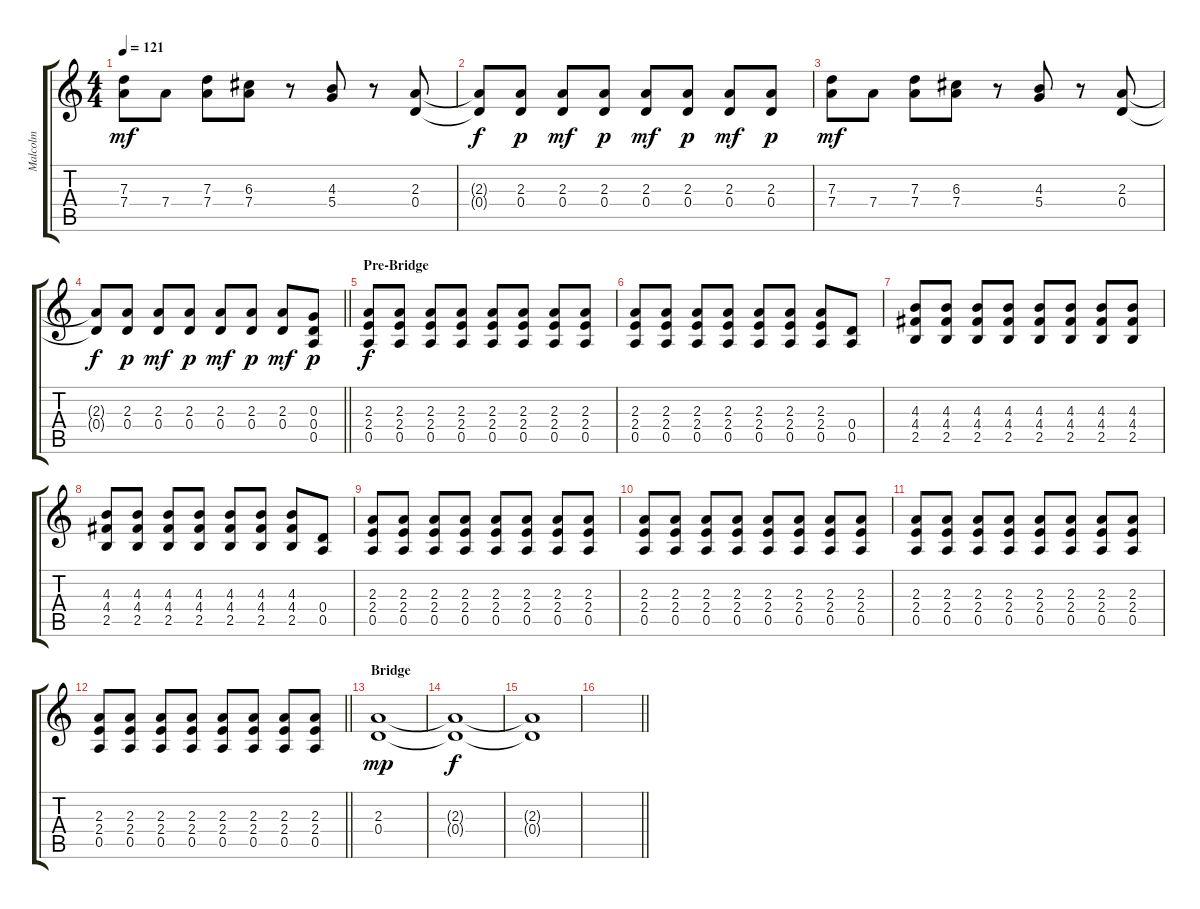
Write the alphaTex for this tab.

\track ("Malcolm" "Malcolm") {instrument distortionguitar}
\staff {score tabs}
\tuning (E4 B3 G3 D3 A2 E2) {hide}
\ts (4 4)
\tempo 121
\clef g2
\ks c
(7.3 7.4).8{dy mf} 7.4.8 (7.3 7.4).8 (6.3 7.4).8 r.8 (4.3 5.4).8 r.8 (2.3 0.4).8 |
(2.3{t} 0.4{t}).8{dy f} (2.3 0.4).8{dy p} (2.3 0.4).8{dy mf} (2.3 0.4).8{dy p} (2.3 0.4).8{dy mf} (2.3 0.4).8{dy p} (2.3 0.4).8{dy mf} (2.3 0.4).8{dy p} |
(7.3 7.4).8{dy mf} 7.4.8 (7.3 7.4).8 (6.3 7.4).8 r.8 (4.3 5.4).8 r.8 (2.3 0.4).8 |
\barLineRight lightlight
(2.3{t} 0.4{t}).8{dy f} (2.3 0.4).8{dy p} (2.3 0.4).8{dy mf} (2.3 0.4).8{dy p} (2.3 0.4).8{dy mf} (2.3 0.4).8{dy p} (2.3 0.4).8{dy mf} (0.3 0.4 0.5).8{dy p} |
\section ("" "Pre-Bridge")
(2.3 2.4 0.5).8{dy f} (2.3 2.4 0.5).8 (2.3 2.4 0.5).8 (2.3 2.4 0.5).8 (2.3 2.4 0.5).8 (2.3 2.4 0.5).8 (2.3 2.4 0.5).8 (2.3 2.4 0.5).8 |
(2.3 2.4 0.5).8 (2.3 2.4 0.5).8 (2.3 2.4 0.5).8 (2.3 2.4 0.5).8 (2.3 2.4 0.5).8 (2.3 2.4 0.5).8 (2.3 2.4 0.5).8 (0.4 0.5).8 |
(4.3 4.4 2.5).8 (4.3 4.4 2.5).8 (4.3 4.4 2.5).8 (4.3 4.4 2.5).8 (4.3 4.4 2.5).8 (4.3 4.4 2.5).8 (4.3 4.4 2.5).8 (4.3 4.4 2.5).8 |
(4.3 4.4 2.5).8 (4.3 4.4 2.5).8 (4.3 4.4 2.5).8 (4.3 4.4 2.5).8 (4.3 4.4 2.5).8 (4.3 4.4 2.5).8 (4.3 4.4 2.5).8 (0.4 0.5).8 |
(2.3 2.4 0.5).8 (2.3 2.4 0.5).8 (2.3 2.4 0.5).8 (2.3 2.4 0.5).8 (2.3 2.4 0.5).8 (2.3 2.4 0.5).8 (2.3 2.4 0.5).8 (2.3 2.4 0.5).8 |
(2.3 2.4 0.5).8 (2.3 2.4 0.5).8 (2.3 2.4 0.5).8 (2.3 2.4 0.5).8 (2.3 2.4 0.5).8 (2.3 2.4 0.5).8 (2.3 2.4 0.5).8 (2.3 2.4 0.5).8 |
(2.3 2.4 0.5).8 (2.3 2.4 0.5).8 (2.3 2.4 0.5).8 (2.3 2.4 0.5).8 (2.3 2.4 0.5).8 (2.3 2.4 0.5).8 (2.3 2.4 0.5).8 (2.3 2.4 0.5).8 |
\barLineRight lightlight
(2.3 2.4 0.5).8 (2.3 2.4 0.5).8 (2.3 2.4 0.5).8 (2.3 2.4 0.5).8 (2.3 2.4 0.5).8 (2.3 2.4 0.5).8 (2.3 2.4 0.5).8 (2.3 2.4 0.5).8 |
\section ("" "Bridge")
(2.3 0.4).1{dy mp} |
(2.3{t} 0.4{t}).1{dy f} |
(2.3{t} 0.4{t}).1 |
\barLineRight lightlight
